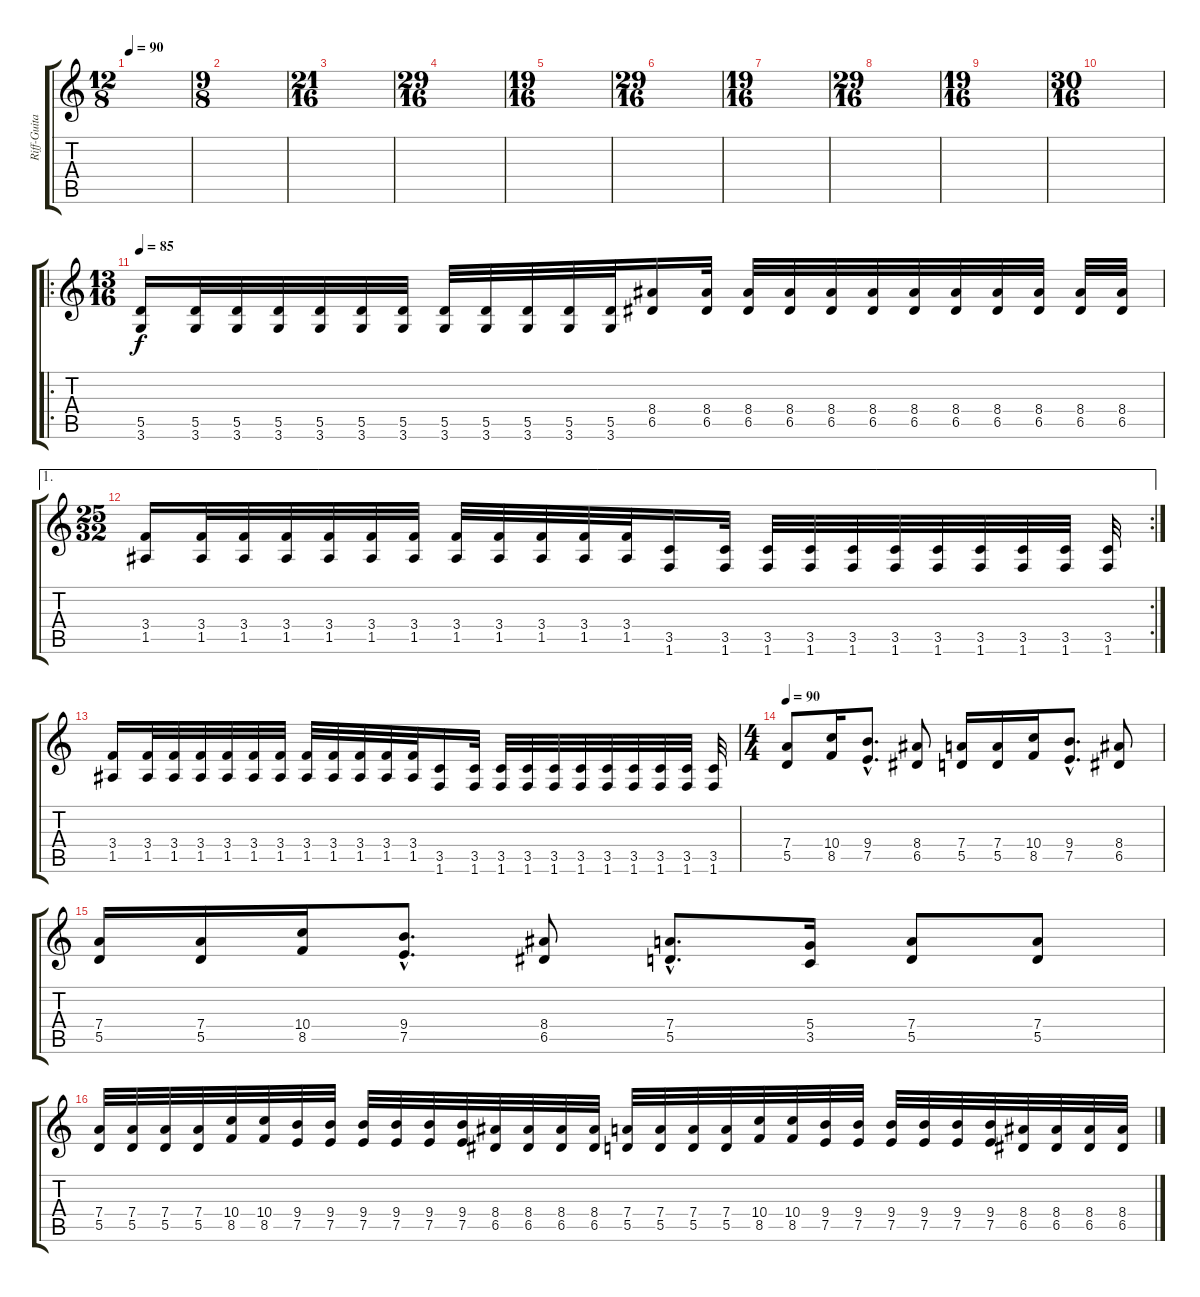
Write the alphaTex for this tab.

\track ("Riff-Guitar" "Riff-Guita") {instrument distortionguitar}
\staff {score tabs}
\tuning (E4 B3 G3 D3 A2 E2) {hide}
\ts (12 8)
\tempo 90
\clef g2
\ks c
|
\ts (9 8)
|
\ts (21 16)
|
\ts (29 16)
|
\ts (19 16)
|
\ts (29 16)
|
\ts (19 16)
|
\ts (29 16)
|
\ts (19 16)
|
\ts (30 16)
|
\ro
\ts (13 16)
\tempo 85
(5.5 3.6).16 (5.5 3.6).32 (5.5 3.6).32 (5.5 3.6).32 (5.5 3.6).32 (5.5 3.6).32 (5.5 3.6).32 (5.5 3.6).32 (5.5 3.6).32 (5.5 3.6).32 (5.5 3.6).32 (5.5 3.6).32 (8.4 6.5).16 (8.4 6.5).32 (8.4 6.5).32 (8.4 6.5).32 (8.4 6.5).32 (8.4 6.5).32 (8.4 6.5).32 (8.4 6.5).32 (8.4 6.5).32 (8.4 6.5).32 (8.4 6.5).32 (8.4 6.5).32 |
\ae 1
\rc 2
\ts (25 32)
(3.4 1.5).16 (3.4 1.5).32 (3.4 1.5).32 (3.4 1.5).32 (3.4 1.5).32 (3.4 1.5).32 (3.4 1.5).32 (3.4 1.5).32 (3.4 1.5).32 (3.4 1.5).32 (3.4 1.5).32 (3.4 1.5).32 (3.5 1.6).16 (3.5 1.6).32 (3.5 1.6).32 (3.5 1.6).32 (3.5 1.6).32 (3.5 1.6).32 (3.5 1.6).32 (3.5 1.6).32 (3.5 1.6).32 (3.5 1.6).32 (3.5 1.6).32 |
(3.4 1.5).16 (3.4 1.5).32 (3.4 1.5).32 (3.4 1.5).32 (3.4 1.5).32 (3.4 1.5).32 (3.4 1.5).32 (3.4 1.5).32 (3.4 1.5).32 (3.4 1.5).32 (3.4 1.5).32 (3.4 1.5).32 (3.5 1.6).16 (3.5 1.6).32 (3.5 1.6).32 (3.5 1.6).32 (3.5 1.6).32 (3.5 1.6).32 (3.5 1.6).32 (3.5 1.6).32 (3.5 1.6).32 (3.5 1.6).32 (3.5 1.6).32 |
\ts (4 4)
\tempo 90
(7.4 5.5).8 (10.4 8.5).16 (9.4{hac} 7.5{hac}).8{d} (8.4 6.5).8 (7.4 5.5).16 (7.4 5.5).16 (10.4 8.5).16 (9.4{hac} 7.5{hac}).8{d} (8.4 6.5).8 |
(7.4 5.5).16 (7.4 5.5).16 (10.4 8.5).16 (9.4{hac} 7.5{hac}).8{d} (8.4 6.5).8 (7.4{hac} 5.5{hac}).8{d} (5.4 3.5).16 (7.4 5.5).8 (7.4 5.5).8 |
(7.4 5.5).32 (7.4 5.5).32 (7.4 5.5).32 (7.4 5.5).32 (10.4 8.5).32 (10.4 8.5).32 (9.4 7.5).32 (9.4 7.5).32 (9.4 7.5).32 (9.4 7.5).32 (9.4 7.5).32 (9.4 7.5).32 (8.4 6.5).32 (8.4 6.5).32 (8.4 6.5).32 (8.4 6.5).32 (7.4 5.5).32 (7.4 5.5).32 (7.4 5.5).32 (7.4 5.5).32 (10.4 8.5).32 (10.4 8.5).32 (9.4 7.5).32 (9.4 7.5).32 (9.4 7.5).32 (9.4 7.5).32 (9.4 7.5).32 (9.4 7.5).32 (8.4 6.5).32 (8.4 6.5).32 (8.4 6.5).32 (8.4 6.5).32
